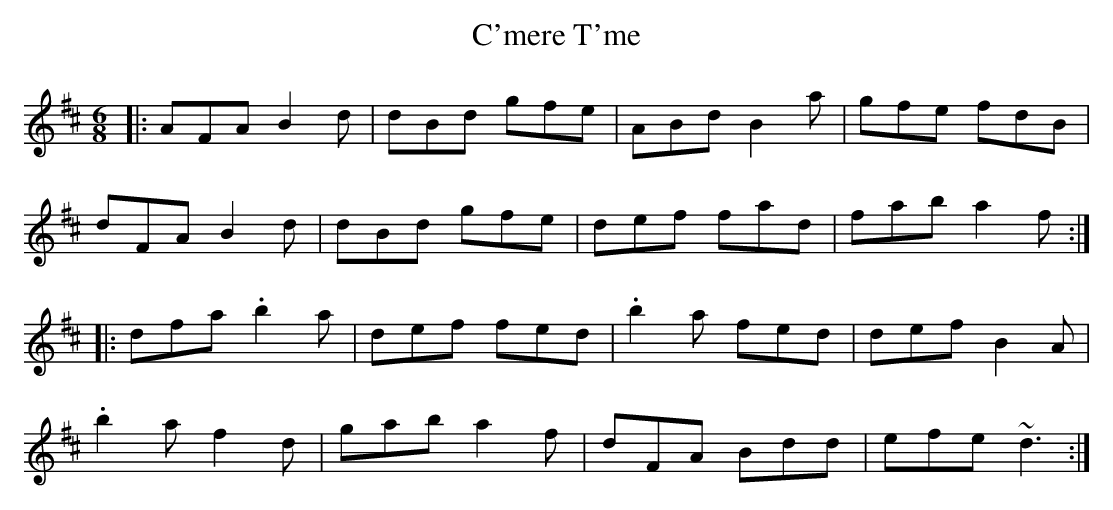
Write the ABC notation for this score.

X:1
T: C'mere T'me
M: 6/8
L: 1/8
K: Dmaj
|: AFA B2d | dBd gfe | ABd B2a | gfe fdB |
dFA B2d | dBd gfe | def fad | fab a2f :|
|: dfa .b2a | def fed | .b2a fed | def B2A |
.b2a f2d | gab a2f | dFA Bdd | efe ~d3 :|
